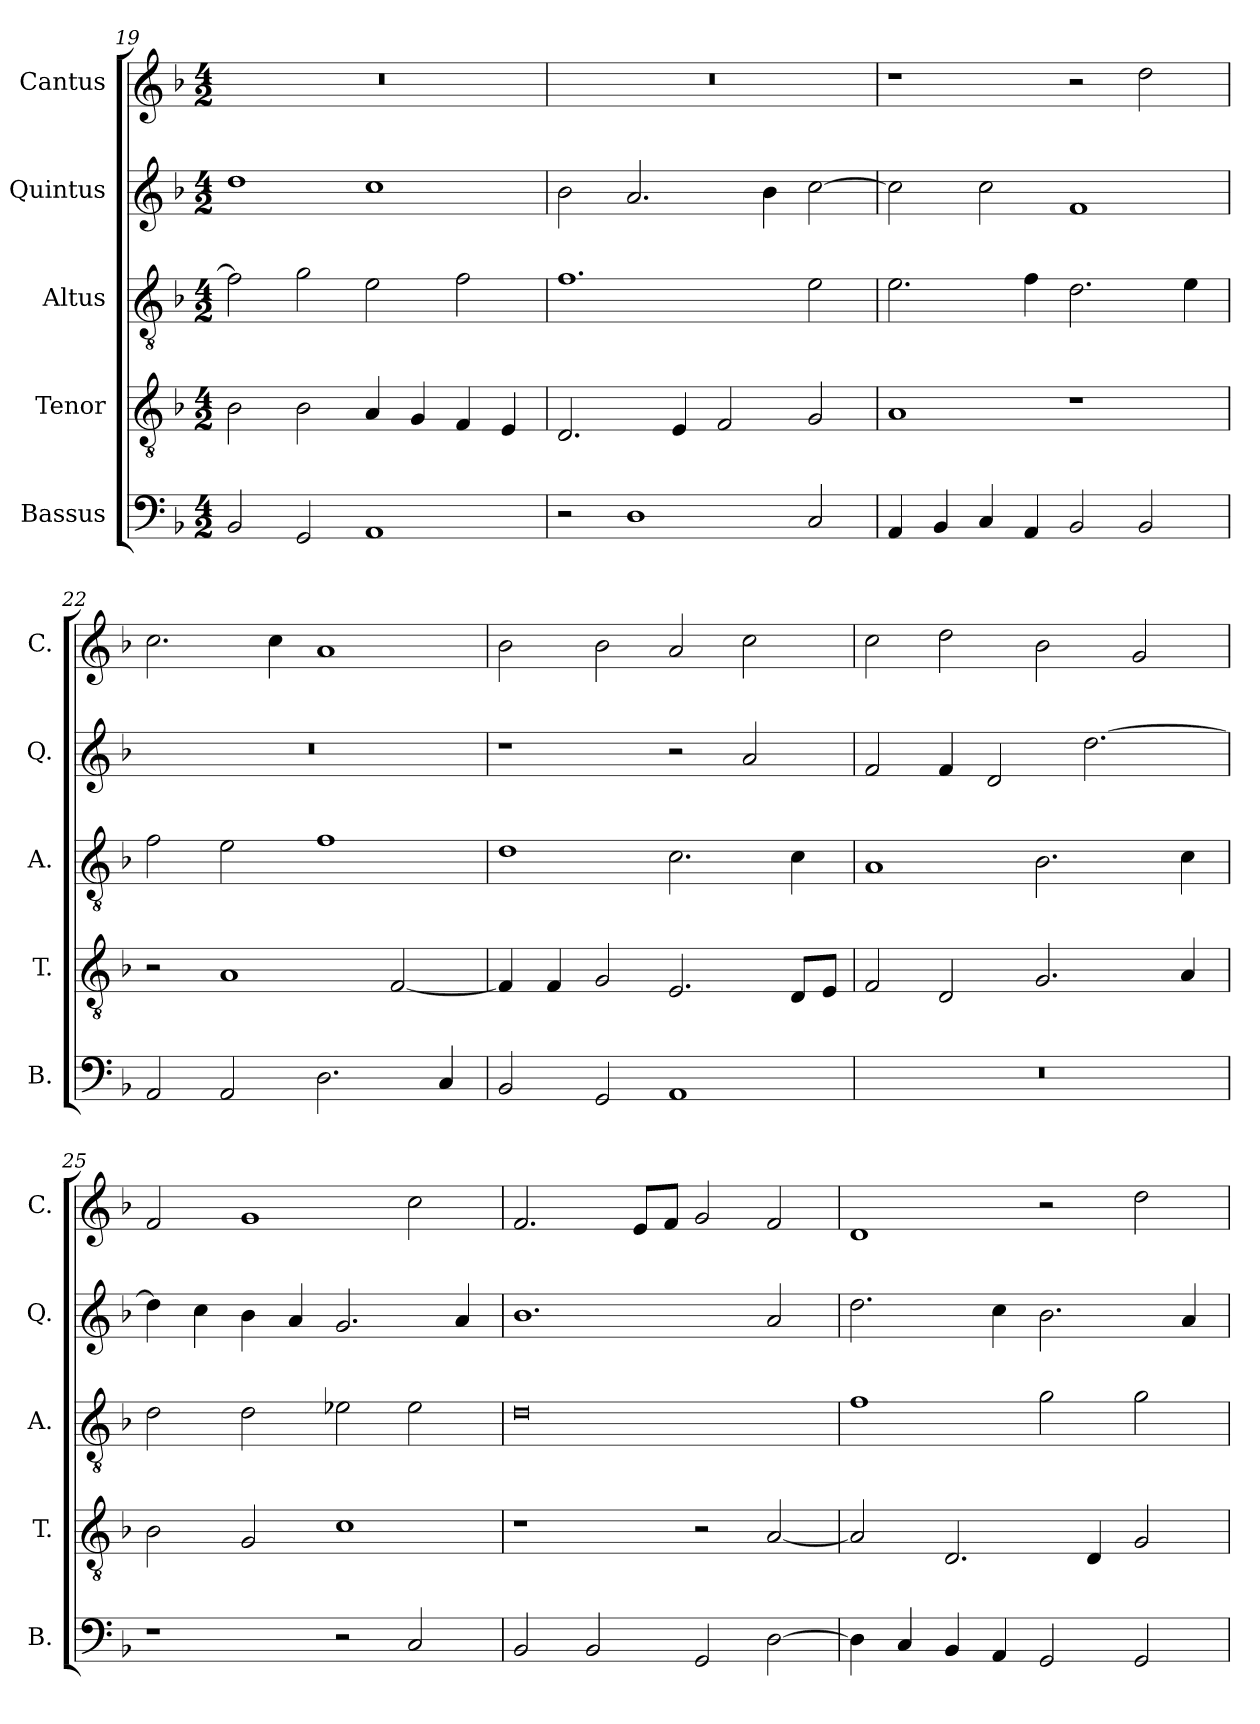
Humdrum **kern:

**kern	**kern	**kern	**kern	**kern
*part5	*part4	*part3	*part2	*part1
*staff5	*staff4	*staff3	*staff2	*staff1
*I"Bassus	*I"Tenor	*I"Altus	*I"Quintus	*I"Cantus
*I'B.	*I'T.	*I'A.	*I'Q.	*I'C.
*clefF4	*clefGv2	*clefGv2	*clefG2	*clefG2
*k[b-]	*k[b-]	*k[b-]	*k[b-]	*k[b-]
*F:	*F:	*F:	*F:	*F:
*M4/2	*M4/2	*M4/2	*M4/2	*M4/2
=19	=19	=19	=19	=19
2BB-/	2B-\	2f\]	1dd	0r
2GG/	2B-\	2g\	.	.
1AA	4A/	2e\	1cc	.
.	4G/	.	.	.
.	4F/	2f\	.	.
.	4E/	.	.	.
=20	=20	=20	=20	=20
2r	2.D/	1.f	2b-\	0r
1D	.	.	2.a/	.
.	4E/	.	.	.
.	2F/	.	.	.
.	.	.	4b-\	.
2C/	2G/	2e\	[2cc\	.
=21	=21	=21	=21	=21
4AA/	1A	2.e\	2cc\]	1r
4BB-/	.	.	.	.
4C/	.	.	2cc\	.
4AA/	.	4f\	.	.
2BB-/	1r	2.d\	1f	2r
2BB-/	.	.	.	2dd\
.	.	4e\	.	.
=22	=22	=22	=22	=22
2AA/	2r	2f\	0r	2.cc\
2AA/	1A	2e\	.	.
.	.	.	.	4cc\
2.D\	.	1f	.	1a
.	[2F/	.	.	.
4C/	.	.	.	.
=23	=23	=23	=23	=23
2BB-/	4F/]	1d	1r	2b-\
.	4F/	.	.	.
2GG/	2G/	.	.	2b-\
1AA	2.E/	2.c\	2r	2a/
.	.	.	2a/	2cc\
.	8D/L	4c\	.	.
.	8E/J	.	.	.
=24	=24	=24	=24	=24
0r	2F/	1A	2f/	2cc\
.	2D/	.	4f/	2dd\
.	.	.	2d/	.
.	2.G/	2.B-\	.	2b-\
.	.	.	[2.dd\	.
.	.	.	.	2g/
.	4A/	4c\	.	.
=25	=25	=25	=25	=25
1r	2B-\	2d\	4dd\]	2f/
.	.	.	4cc\	.
.	2G/	2d\	4b-\	1g
.	.	.	4a/	.
2r	1c	2e-X\	2.g/	.
2C/	.	2e-\	.	2cc\
.	.	.	4a/	.
=26	=26	=26	=26	=26
2BB-/	1r	0d	1.b-	2.f/
2BB-/	.	.	.	.
.	.	.	.	8e/L
.	.	.	.	8f/J
2GG/	2r	.	.	2g/
[2D\	[2A/	.	2a/	2f/
=27	=27	=27	=27	=27
4D\]	2A/]	1f	2.dd\	1d
4C/	.	.	.	.
4BB-/	2.D/	.	.	.
4AA/	.	.	4cc\	.
2GG/	.	2g\	2.b-\	2r
.	4D/	.	.	.
2GG/	2G/	2g\	.	2dd\
.	.	.	4a/	.
=	=	=	=	=
*-	*-	*-	*-	*-
